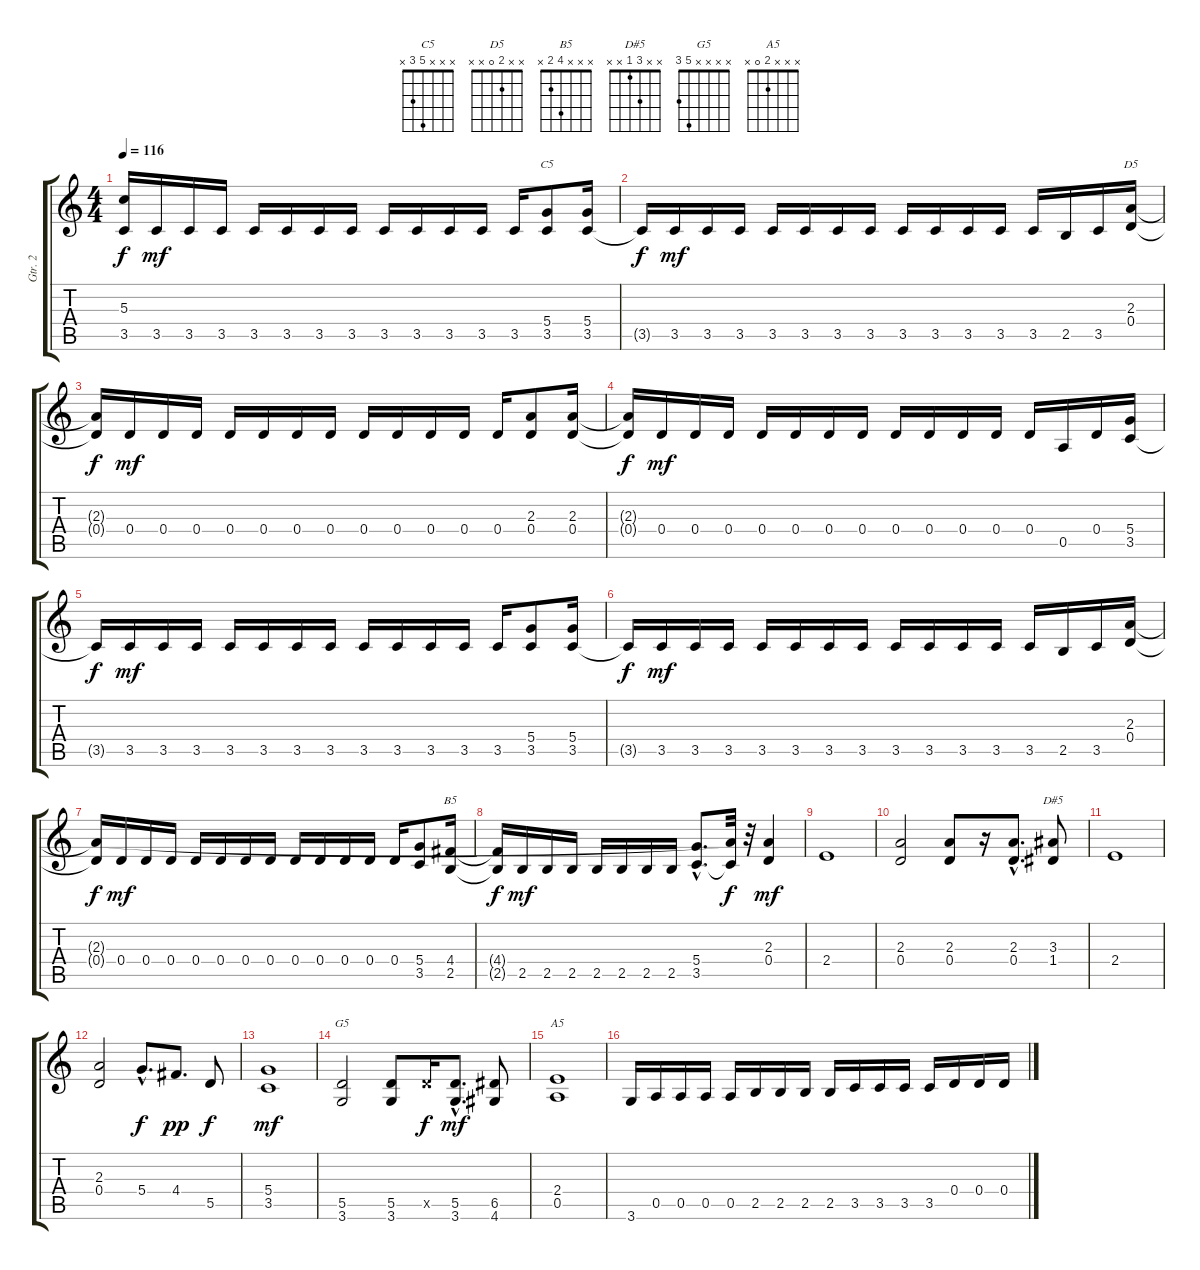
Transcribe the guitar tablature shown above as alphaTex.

\track ("Gtr. 2" "Gtr. 2") {instrument overdrivenguitar}
\staff {score tabs}
\tuning (E4 B3 G3 D3 A2 E2) {hide}
\chord ("C5" x x x 5 3 x)
\chord ("D5" x x 2 0 x x)
\chord ("B5" x x x 4 2 x)
\chord ("D#5" x x 3 1 x x)
\chord ("G5" x x x x 5 3)
\chord ("A5" x x x 2 0 x)
\ts (4 4)
\tempo 116
\clef g2
\ks c
(5.3{t} 3.5{t}).16{dy f} 3.5.16{dy mf} 3.5.16 3.5.16 3.5.16 3.5.16 3.5.16 3.5.16 3.5.16 3.5.16 3.5.16 3.5.16 3.5.16 (5.4 3.5).8{ch "C5"} (5.4 3.5).16 |
3.5{t}.16{dy f} 3.5.16{dy mf} 3.5.16 3.5.16 3.5.16 3.5.16 3.5.16 3.5.16 3.5.16 3.5.16 3.5.16 3.5.16 3.5.16 2.5.16 3.5.16 (2.3 0.4).16{ch "D5"} |
(2.3{t} 0.4{t}).16{dy f} 0.4.16{dy mf} 0.4.16 0.4.16 0.4.16 0.4.16 0.4.16 0.4.16 0.4.16 0.4.16 0.4.16 0.4.16 0.4.16 (2.3 0.4).8 (2.3 0.4).16 |
(2.3{t} 0.4{t}).16{dy f} 0.4.16{dy mf} 0.4.16 0.4.16 0.4.16 0.4.16 0.4.16 0.4.16 0.4.16 0.4.16 0.4.16 0.4.16 0.4.16 0.5.16 0.4.16 (5.4 3.5).16 |
3.5{t}.16{dy f} 3.5.16{dy mf} 3.5.16 3.5.16 3.5.16 3.5.16 3.5.16 3.5.16 3.5.16 3.5.16 3.5.16 3.5.16 3.5.16 (5.4 3.5).8 (5.4 3.5).16 |
3.5{t}.16{dy f} 3.5.16{dy mf} 3.5.16 3.5.16 3.5.16 3.5.16 3.5.16 3.5.16 3.5.16 3.5.16 3.5.16 3.5.16 3.5.16 2.5.16 3.5.16 (2.3 0.4).16 |
(2.3{t} 0.4{t}).16{dy f} 0.4.16{dy mf} 0.4.16 0.4.16 0.4.16 0.4.16 0.4.16 0.4.16 0.4.16 0.4.16 0.4.16 0.4.16 0.4.16 (5.4 3.5).8 (4.4 2.5).16{ch "B5"} |
(4.4{t} 2.5{t}).16{dy f} 2.5.16{dy mf} 2.5.16 2.5.16 2.5.16 2.5.16 2.5.16 2.5.16 (5.4{hac} 3.5{hac}).8{d} (2.3{t} 3.5{t}).32{dy f} r.32 (2.3 0.4).4{dy mf} |
2.4.1 |
(2.3 0.4).2 (2.3 0.4).8 r.16 (2.3{hac} 0.4{hac}).8{d} (3.3 1.4).8{ch "D#5"} |
2.4.1 |
(2.3 0.4).2 5.4{hac}.8{d dy f} 4.4.8{d dy pp} 5.5.8{dy f} |
(5.4 3.5).1{dy mf} |
(5.5 3.6).2{ch "G5"} (5.5 3.6).8 5.5{x}.16{dy f} (5.5{hac} 3.6{hac}).8{d dy mf} (6.5 4.6).8 |
(2.4 0.5).1{ch "A5"} |
3.6.16 0.5.16 0.5.16 0.5.16 0.5.16 2.5.16 2.5.16 2.5.16 2.5.16 3.5.16 3.5.16 3.5.16 3.5.16 0.4.16 0.4.16 0.4.16
